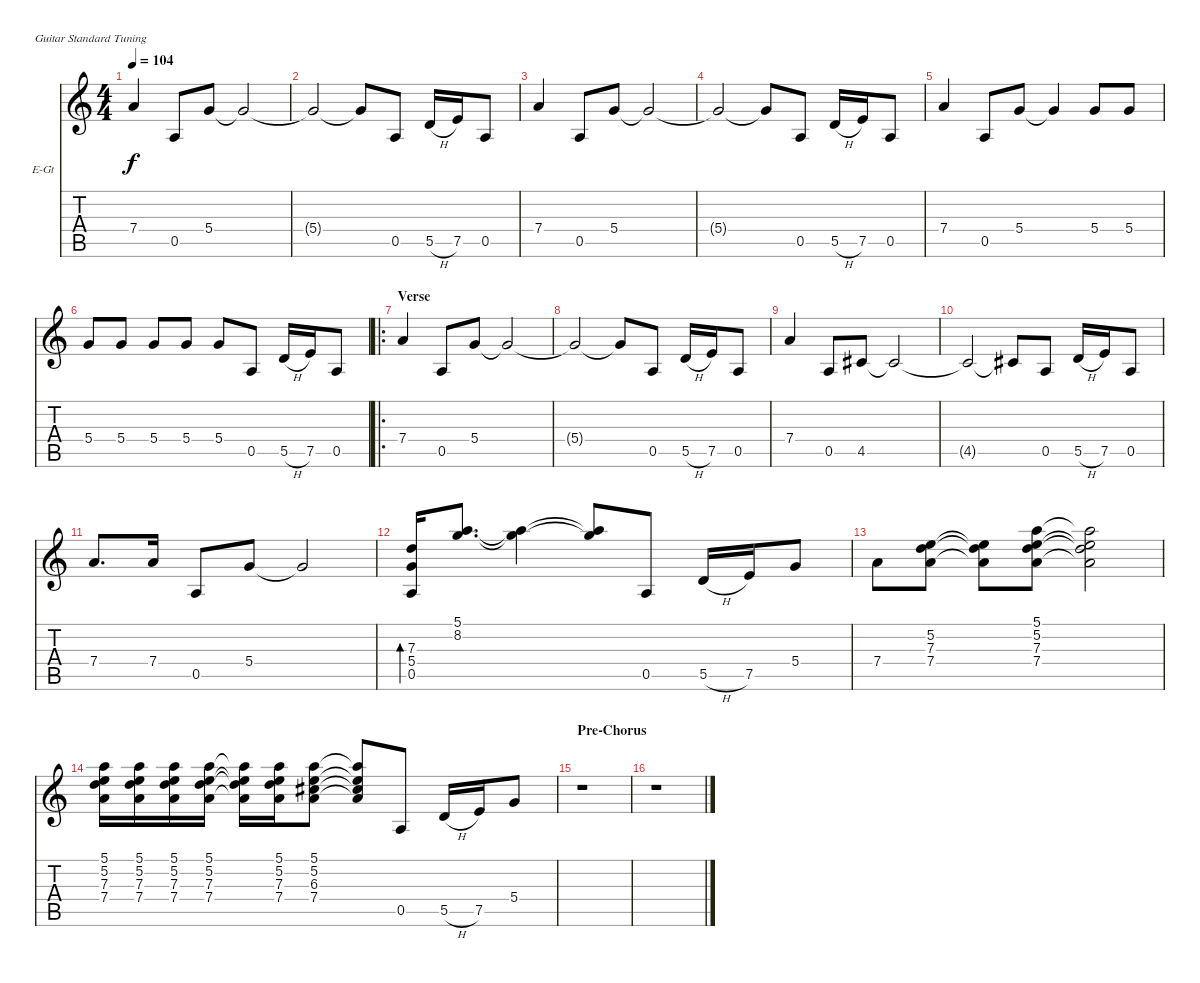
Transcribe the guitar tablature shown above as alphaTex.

\defaultSystemsLayout 4
\bracketExtendMode nobrackets
\firstSystemTrackNameOrientation horizontal
\otherSystemsTrackNameOrientation horizontal
\track ("Stone Gossard (Clean)" "E-Gt") {instrument electricguitarclean}
\staff {score tabs}
\tuning (E4 B3 G3 D3 A2 E2)
\ts (4 4)
\tempo 104
\clef g2
\ks c
7.4.4{dy f} 0.5.8 5.4.8 5.4{t}.2 |
5.4{t}.2 5.4{t}.8 0.5.8 5.5{h}.16 7.5.16 0.5.8 |
7.4.4 0.5.8 5.4.8 5.4{t}.2 |
5.4{t}.2 5.4{t}.8 0.5.8 5.5{h}.16 7.5.16 0.5.8 |
7.4.4 0.5.8 5.4.8 5.4{t}.4 5.4.8 5.4.8 |
5.4.8 5.4.8 5.4.8 5.4.8 5.4.8 0.5.8 5.5{h}.16 7.5.16 0.5.8 |
\ro
\section ("" "Verse")
7.4.4 0.5.8 5.4.8 5.4{t}.2 |
5.4{t}.2 5.4{t}.8 0.5.8 5.5{h}.16 7.5.16 0.5.8 |
7.4.4 0.5.8 4.5.8 4.5{t}.2 |
4.5{t}.2 4.5{t}.8 0.5.8 5.5{h}.16 7.5.16 0.5.8 |
7.4.8{d} 7.4.16 0.5.8 5.4.8 5.4{t}.2 |
(7.3 5.4 0.5).16{bd 240} (5.1 8.2).8{d} (5.1{t} 8.2{t}).4 (5.1{t} 8.2{t}).8 0.5.8 5.5{h}.16 7.5.16 5.4.8 |
7.4.8 (5.2 7.3 7.4).8 (5.2{t} 7.3{t} 7.4{t}).8 (5.1 5.2 7.3 7.4).8 (5.1{t} 5.2{t} 7.3{t} 7.4{t}).2 |
(5.1 5.2 7.3 7.4).16 (5.1 5.2 7.3 7.4).16 (5.1 5.2 7.3 7.4).16 (5.1 5.2 7.3 7.4).16 (5.1{t} 5.2{t} 7.3{t} 7.4{t}).16 (5.1 5.2 7.3 7.4).16 (5.1 5.2 6.3 7.4).8 (5.1{t} 5.2{t} 6.3{t} 7.4{t}).8 0.5.8 5.5{h}.16 7.5.16 5.4.8 |
\section ("" "Pre-Chorus")
r.1 |
r.1
